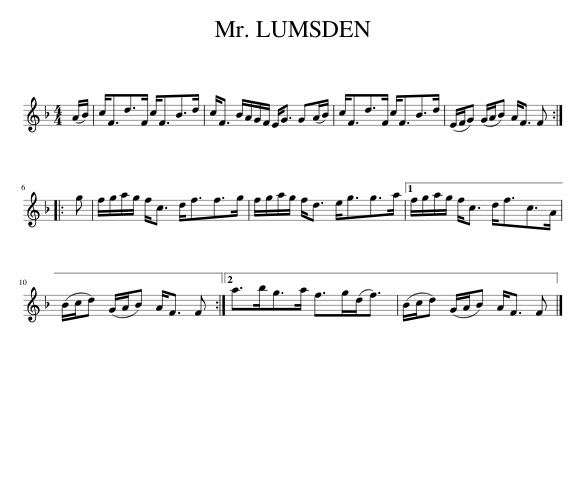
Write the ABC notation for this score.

X:1
L:1/8
M:4/4
I:linebreak $
K:F
V:1 treble
V:1
 (A/B/) | c<Fd>F c<FB>d | c<F B/A/G/F/ E<G G(A/B/) | c<Fd>F c<FB>d | (E/F/G) (G/A/B) A<F F ::$ %5
 g | f/g/a/g/ f<c d<ff>g | f/g/a/g/ f<d e<gg>a |1 f/g/a/g/ f<c d<fc>A |$ (B/c/d) (G/A/B) A<F F :|2 %10
 a>bg>a f>g(d<f) | (B/c/d) (G/A/B) A<F F |] %12
